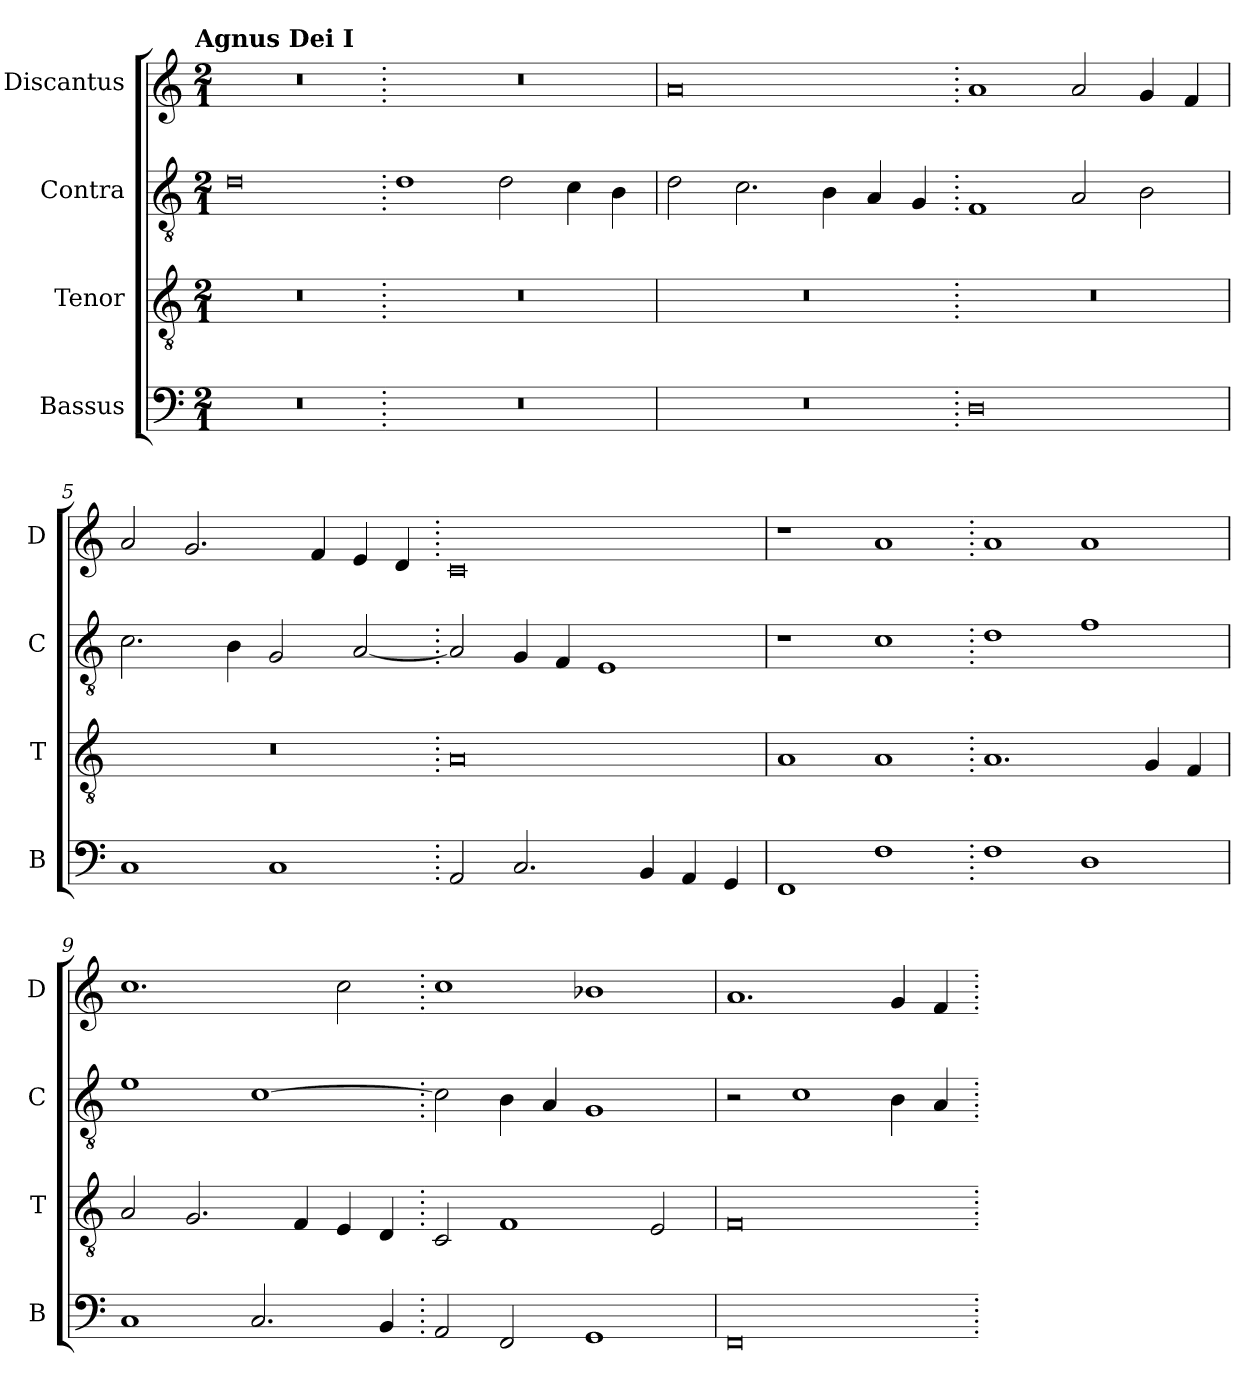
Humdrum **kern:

**kern	**kern	**kern	**kern
*part4	*part3	*part2	*part1
*staff4	*staff3	*staff2	*staff1
*I"Bassus	*I"Tenor	*I"Contra	*I"Discantus
*I'B	*I'T	*I'C	*I'D
*clefF4	*clefGv2	*clefGv2	*clefG2
*k[]	*k[]	*k[]	*k[]
!!LO:TX:omd:t=Agnus Dei I
*M2/1	*M2/1	*M2/1	*M2/1
=1	=1	=1	=1
0r	0r	0d	0r
=2.	=2.	=2.	=2.
0r	0r	1d	0r
.	.	2d\	.
.	.	4c\	.
.	.	4B\	.
=3	=3	=3	=3
0r	0r	2d\	0a
.	.	2.c\	.
.	.	4B\	.
.	.	4A/	.
.	.	4G/	.
=4.	=4.	=4.	=4.
0D	0r	1F	1a
.	.	2A/	2a/
.	.	2B\	4g/
.	.	.	4f/
=5	=5	=5	=5
1C	0r	2.c\	2a/
.	.	.	2.g/
.	.	4B\	.
1C	.	2G/	.
.	.	.	4f/
.	.	[2A/	4e/
.	.	.	4d/
=6.	=6.	=6.	=6.
2AA/	0A	2A/]	0c
2.C/	.	4G/	.
.	.	4F/	.
.	.	1E	.
4BB/	.	.	.
4AA/	.	.	.
4GG/	.	.	.
=7	=7	=7	=7
1FF	1A	1r	1r
1F	1A	1c	1a
=8.	=8.	=8.	=8.
1F	1.A	1d	1a
1D	.	1f	1a
.	4G/	.	.
.	4F/	.	.
=9	=9	=9	=9
1C	2A/	1e	1.cc
.	2.G/	.	.
2.C/	.	[1c	.
.	4F/	.	.
.	4E/	.	2cc\
4BB/	4D/	.	.
=10.	=10.	=10.	=10.
2AA/	2C/	2c\]	1cc
2FF/	1F	4B\	.
.	.	4A/	.
1GG	.	1G	1b-X
.	2E/	.	.
=11	=11	=11	=11
0FF	0F	2r	1.a
.	.	1c	.
.	.	4B\	4g/
.	.	4A/	4f/
=.	=.	=.	=.
*-	*-	*-	*-
